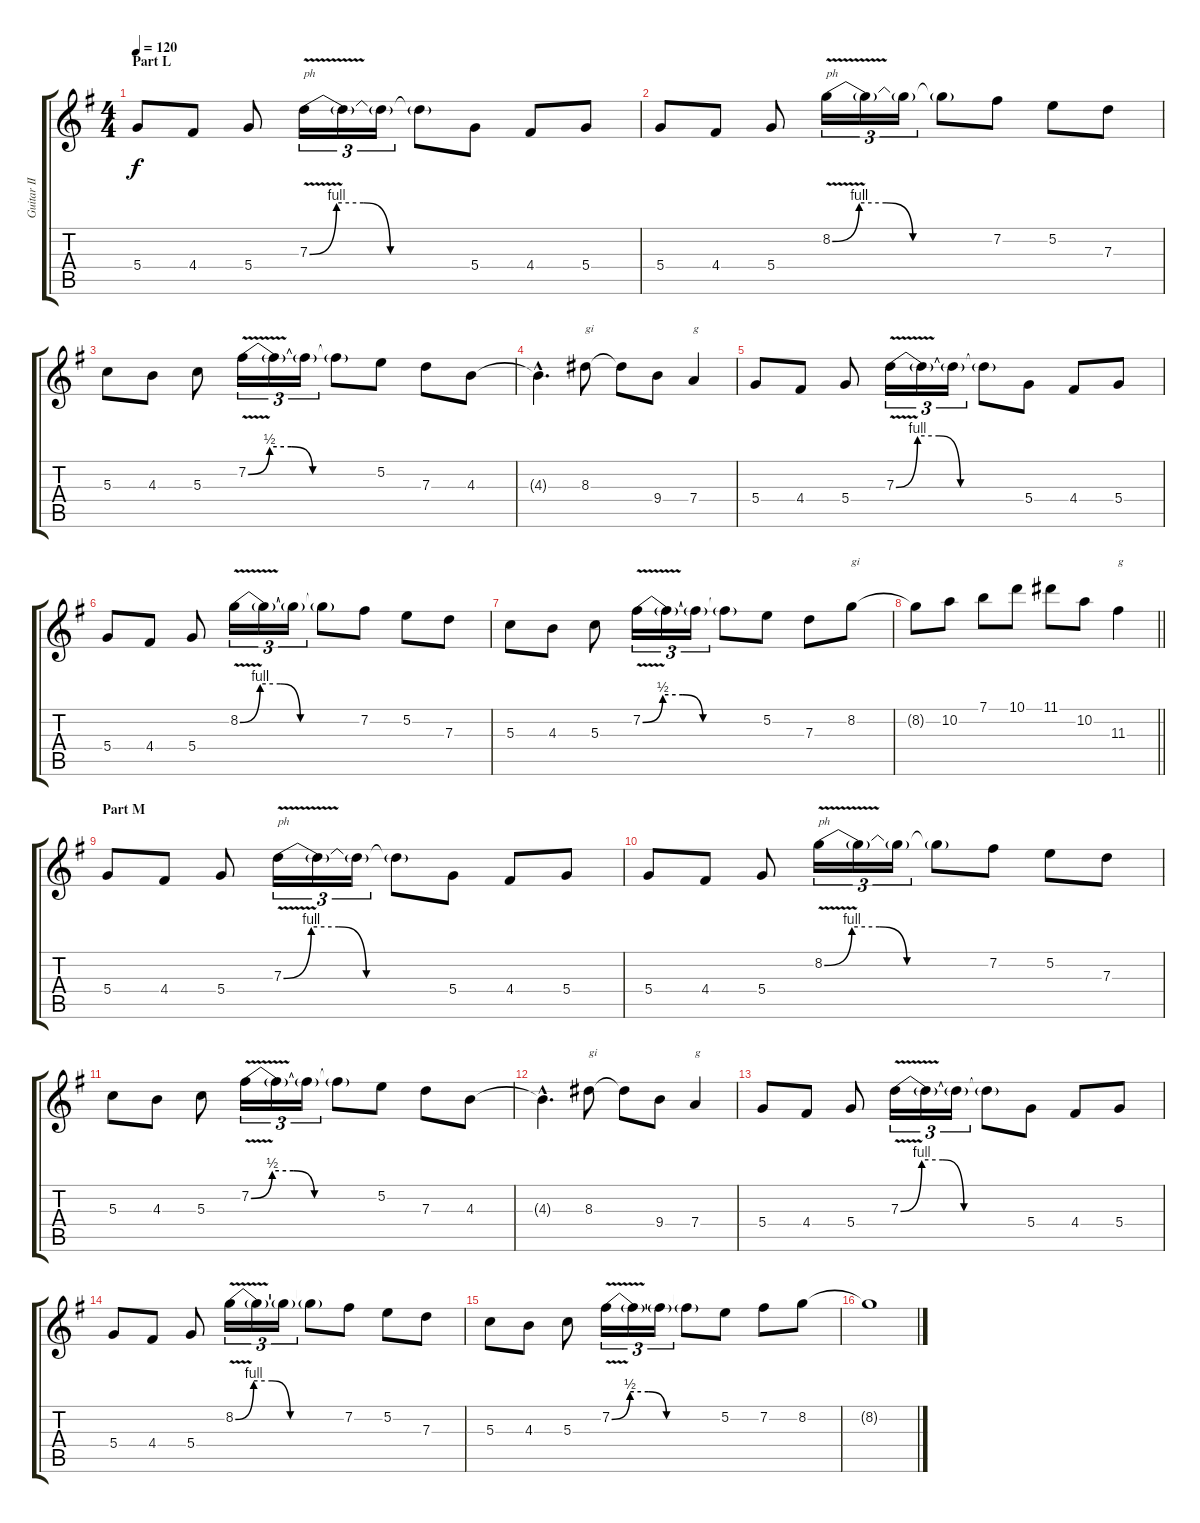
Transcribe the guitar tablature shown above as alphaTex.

\track ("Guitar II (Hisashi)" "Guitar II ") {instrument distortionguitar}
\staff {score tabs}
\tuning (E4 B3 G3 D3 A2 E2) {hide}
\ts (4 4)
\section ("" "Part L")
\tempo 120
\clef g2
\ks g
5.4.8{dy f} 4.4.8 5.4.8 7.3{be (custom 0 0 10 4 20 4 30 0 60 0) v}.16{tu (3 2) txt "ph"} 7.3{t}.16{tu (3 2)} 7.3{t}.16{tu (3 2)} 7.3{t}.8 5.4.8 4.4.8 5.4.8 |
5.4.8 4.4.8 5.4.8 8.2{be (custom 0 0 10 4 20 4 30 0 60 0) v}.16{tu (3 2) txt "ph"} 8.2{t}.16{tu (3 2)} 8.2{t}.16{tu (3 2)} 8.2{t}.8 7.2.8 5.2.8 7.3.8 |
5.3.8 4.3.8 5.3.8 7.2{be (custom 0 0 10 2 20 2 30 0 60 0) v}.16{tu (3 2)} 7.2{t}.16{tu (3 2)} 7.2{t}.16{tu (3 2)} 7.2{t}.8 5.2.8 7.3.8 4.3.8 |
4.3{hac t}.4{d} 8.3.8{txt "gi"} 8.3{t}.8 9.4.8 7.4.4{txt "g"} |
5.4.8 4.4.8 5.4.8 7.3{be (custom 0 0 10 4 20 4 30 0 60 0) v}.16{tu (3 2)} 7.3{t}.16{tu (3 2)} 7.3{t}.16{tu (3 2)} 7.3{t}.8 5.4.8 4.4.8 5.4.8 |
5.4.8 4.4.8 5.4.8 8.2{be (custom 0 0 10 4 20 4 30 0 60 0) v}.16{tu (3 2)} 8.2{t}.16{tu (3 2)} 8.2{t}.16{tu (3 2)} 8.2{t}.8 7.2.8 5.2.8 7.3.8 |
5.3.8 4.3.8 5.3.8 7.2{be (custom 0 0 10 2 20 2 30 0 60 0) v}.16{tu (3 2)} 7.2{t}.16{tu (3 2)} 7.2{t}.16{tu (3 2)} 7.2{t}.8 5.2.8 7.3.8 8.2.8{txt "gi"} |
\barLineRight lightlight
8.2{t}.8 10.2.8 7.1.8 10.1.8 11.1.8 10.2.8 11.3.4{txt "g"} |
\section ("" "Part M")
5.4.8 4.4.8 5.4.8 7.3{be (custom 0 0 10 4 20 4 30 0 60 0) v}.16{tu (3 2) txt "ph"} 7.3{t}.16{tu (3 2)} 7.3{t}.16{tu (3 2)} 7.3{t}.8 5.4.8 4.4.8 5.4.8 |
5.4.8 4.4.8 5.4.8 8.2{be (custom 0 0 10 4 20 4 30 0 60 0) v}.16{tu (3 2) txt "ph"} 8.2{t}.16{tu (3 2)} 8.2{t}.16{tu (3 2)} 8.2{t}.8 7.2.8 5.2.8 7.3.8 |
5.3.8 4.3.8 5.3.8 7.2{be (custom 0 0 10 2 20 2 30 0 60 0) v}.16{tu (3 2)} 7.2{t}.16{tu (3 2)} 7.2{t}.16{tu (3 2)} 7.2{t}.8 5.2.8 7.3.8 4.3.8 |
4.3{hac t}.4{d} 8.3.8{txt "gi"} 8.3{t}.8 9.4.8 7.4.4{txt "g"} |
5.4.8 4.4.8 5.4.8 7.3{be (custom 0 0 10 4 20 4 30 0 60 0) v}.16{tu (3 2)} 7.3{t}.16{tu (3 2)} 7.3{t}.16{tu (3 2)} 7.3{t}.8 5.4.8 4.4.8 5.4.8 |
5.4.8 4.4.8 5.4.8 8.2{be (custom 0 0 10 4 20 4 30 0 60 0) v}.16{tu (3 2)} 8.2{t}.16{tu (3 2)} 8.2{t}.16{tu (3 2)} 8.2{t}.8 7.2.8 5.2.8 7.3.8 |
5.3.8 4.3.8 5.3.8 7.2{be (custom 0 0 10 2 20 2 30 0 60 0) v}.16{tu (3 2)} 7.2{t}.16{tu (3 2)} 7.2{t}.16{tu (3 2)} 7.2{t}.8 5.2.8 7.2.8 8.2.8 |
8.2{t}.1
